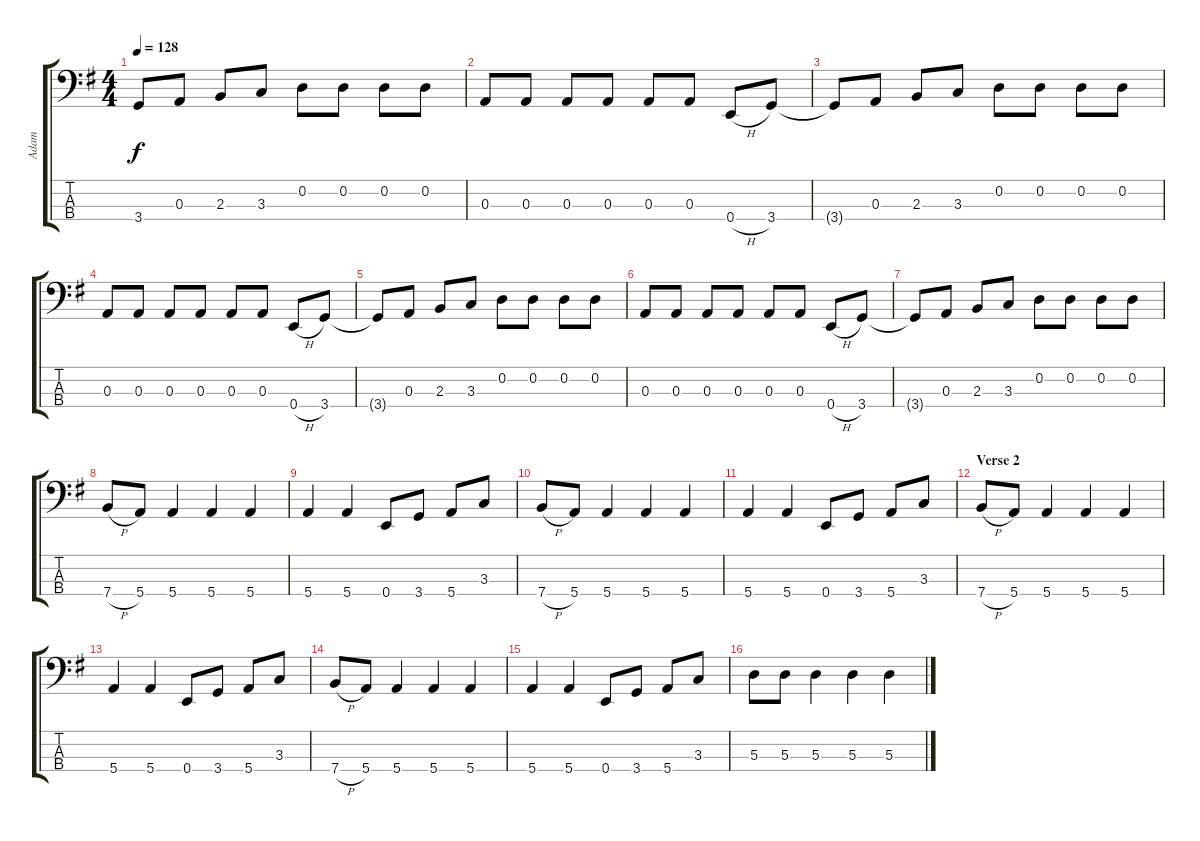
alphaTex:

\track ("Adam" "Adam") {instrument synthbass2}
\staff {score tabs}
\tuning (G2 D2 A1 E1) {hide}
\ts (4 4)
\tempo 128
\clef f4
\ks g
3.4{t}.8{dy f} 0.3.8 2.3.8 3.3.8 0.2.8 0.2.8 0.2.8 0.2.8 |
0.3.8 0.3.8 0.3.8 0.3.8 0.3.8 0.3.8 0.4{h}.8 3.4.8 |
3.4{t}.8 0.3.8 2.3.8 3.3.8 0.2.8 0.2.8 0.2.8 0.2.8 |
0.3.8 0.3.8 0.3.8 0.3.8 0.3.8 0.3.8 0.4{h}.8 3.4.8 |
3.4{t}.8 0.3.8 2.3.8 3.3.8 0.2.8 0.2.8 0.2.8 0.2.8 |
0.3.8 0.3.8 0.3.8 0.3.8 0.3.8 0.3.8 0.4{h}.8 3.4.8 |
3.4{t}.8 0.3.8 2.3.8 3.3.8 0.2.8 0.2.8 0.2.8 0.2.8 |
7.4{h}.8 5.4.8 5.4.4 5.4.4 5.4.4 |
5.4.4 5.4.4 0.4.8 3.4.8 5.4.8 3.3.8 |
7.4{h}.8 5.4.8 5.4.4 5.4.4 5.4.4 |
5.4.4 5.4.4 0.4.8 3.4.8 5.4.8 3.3.8 |
\section ("" "Verse 2")
7.4{h}.8 5.4.8 5.4.4 5.4.4 5.4.4 |
5.4.4 5.4.4 0.4.8 3.4.8 5.4.8 3.3.8 |
7.4{h}.8 5.4.8 5.4.4 5.4.4 5.4.4 |
5.4.4 5.4.4 0.4.8 3.4.8 5.4.8 3.3.8 |
5.3.8 5.3.8 5.3.4 5.3.4 5.3.4
